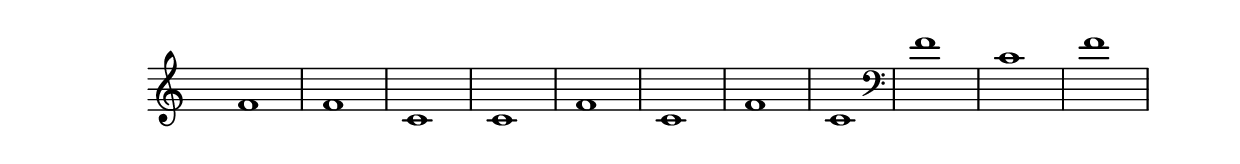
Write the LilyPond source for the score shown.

\version "2.14.2"

%%\header { texidoc="1 - Nota Nova"}

\relative c' {
  \override Staff.TimeSignature #'transparent = ##t
  \override Score.BarNumber #'transparent = ##t
  \override Score.RehearsalMark #'font-size = #-2

  %% CLARINETE
  \tag #'cl {
    f1
  }
  %% FLAUTA
  \tag #'fl {
    f
  }
  %% OBOÉ
  \tag #'ob {
    c
  }
  %% SAX ALTO
  \tag #'saxa {
    c
  }
  %% SAX TENOR
  \tag #'saxt {
    f  
  }
  %% SAX GENES
  \tag #'saxg {
    c
  }
  %% TROMPETE
  \tag #'tpt {
    f  
  }
  %% TROMPA
  \tag #'tpa {
    c
  }
  %% TROMBONE

  \tag #'tbn {
    \clef bass
    f
  }
  %% TUBA MIB
  \tag #'tbamib {
    \clef bass
    c
  }
  %% TUBA SIB
  \tag #'tbasib {
    \clef bass
    f
  }

  %% END DOCUMENT
}
